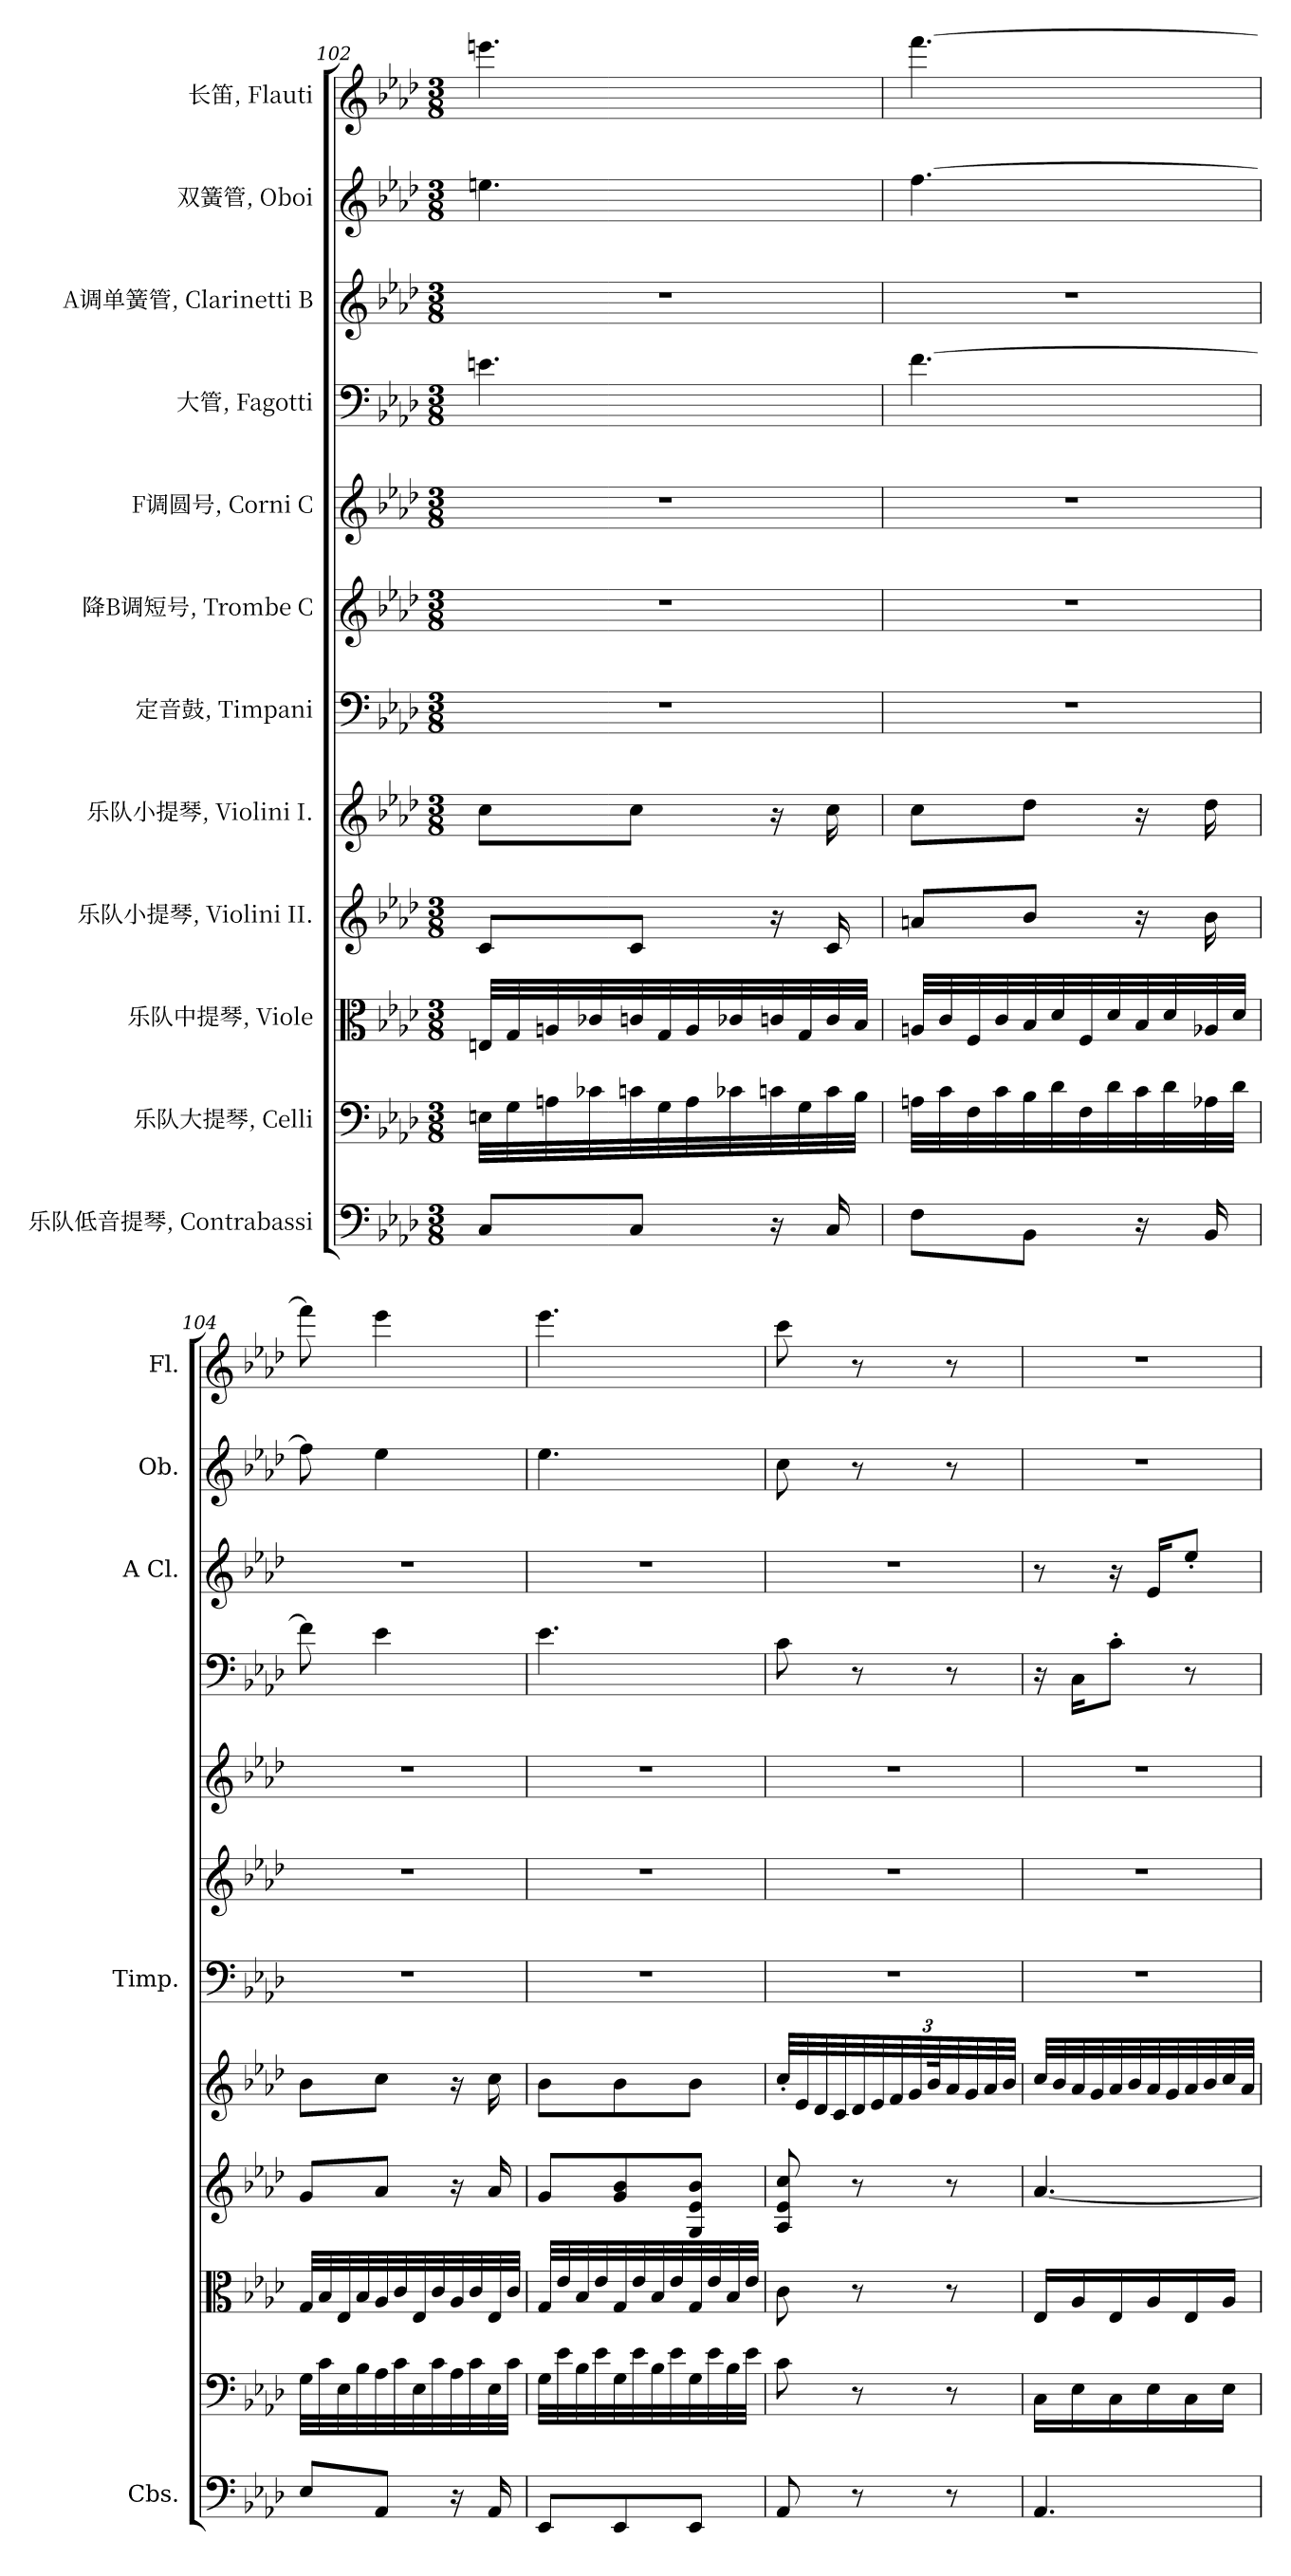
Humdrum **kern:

**kern	**kern	**kern	**kern	**kern	**kern	**kern	**kern	**kern	**kern	**kern	**kern
*part12	*part11	*part10	*part9	*part8	*part7	*part6	*part5	*part4	*part3	*part2	*part1
*staff12	*staff11	*staff10	*staff9	*staff8	*staff7	*staff6	*staff5	*staff4	*staff3	*staff2	*staff1
*I"乐队低音提琴, Contrabassi	*I"乐队大提琴, Celli	*I"乐队中提琴, Viole	*I"乐队小提琴, Violini II.	*I"乐队小提琴, Violini I.	*I"定音鼓, Timpani	*I"降B调短号, Trombe C	*I"F调圆号, Corni C	*I"大管, Fagotti	*I"A调单簧管, Clarinetti B	*I"双簧管, Oboi	*I"长笛, Flauti
*I'Cbs.	*	*	*	*	*I'Timp.	*	*	*	*I'A Cl.	*I'Ob.	*I'Fl.
*clefF4	*clefF4	*clefC3	*clefG2	*clefG2	*clefF4	*clefG2	*clefG2	*clefF4	*clefG2	*clefG2	*clefG2
*ITrd7c12	*	*	*	*	*	*ITrd1c2	*ITrd4c7	*	*ITrd2c3	*	*
*k[b-e-a-d-]	*k[b-e-a-d-]	*k[b-e-a-d-]	*k[b-e-a-d-]	*k[b-e-a-d-]	*k[b-e-a-d-]	*k[b-e-a-d-g-c-]	*k[b-e-a-d-g-]	*k[b-e-a-d-]	*k[b-]	*k[b-e-a-d-]	*k[b-e-a-d-]
*M3/8	*M3/8	*M3/8	*M3/8	*M3/8	*M3/8	*M3/8	*M3/8	*M3/8	*M3/8	*M3/8	*M3/8
=102	=102	=102	=102	=102	=102	=102	=102	=102	=102	=102	=102
8CC/L	32En\LLL	32En/LLL	8c/L	8cc\L	4.r	4.r	4.r	4.en\	4.r	4.een\	4.eeen\
.	32G\	32G/	.	.	.	.	.	.	.	.	.
.	32An\	32An/	.	.	.	.	.	.	.	.	.
.	32c-X\	32c-X/	.	.	.	.	.	.	.	.	.
8CC/J	32cn\	32cn/	8c/J	8cc\J	.	.	.	.	.	.	.
.	32G\	32G/	.	.	.	.	.	.	.	.	.
.	32A\	32A/	.	.	.	.	.	.	.	.	.
.	32c-X\	32c-X/	.	.	.	.	.	.	.	.	.
16r	32cn\	32cn/	16r	16r	.	.	.	.	.	.	.
.	32G\	32G/	.	.	.	.	.	.	.	.	.
16CC/	32c\	32c/	16c/	16cc\	.	.	.	.	.	.	.
.	32B-\JJJ	32B-/JJJ	.	.	.	.	.	.	.	.	.
!!LO:PB:g=z
=103	=103	=103	=103	=103	=103	=103	=103	=103	=103	=103	=103
8FF\L	32An\LLL	32An/LLL	8an/L	8cc\L	4.r	4.r	4.r	[4.f\	4.r	[4.ff\	[4.fff\
.	32c\	32c/	.	.	.	.	.	.	.	.	.
.	32F\	32F/	.	.	.	.	.	.	.	.	.
.	32c\	32c/	.	.	.	.	.	.	.	.	.
8BBB-\J	32B-\	32B-/	8b-/J	8dd-\J	.	.	.	.	.	.	.
.	32d-\	32d-/	.	.	.	.	.	.	.	.	.
.	32F\	32F/	.	.	.	.	.	.	.	.	.
.	32d-\	32d-/	.	.	.	.	.	.	.	.	.
16r	32c\	32B-/	16r	16r	.	.	.	.	.	.	.
.	32d-\	32d-/	.	.	.	.	.	.	.	.	.
16BBB-/	32A-X\	32A-X/	16b-\	16dd-\	.	.	.	.	.	.	.
.	32d-\JJJ	32d-/JJJ	.	.	.	.	.	.	.	.	.
=104	=104	=104	=104	=104	=104	=104	=104	=104	=104	=104	=104
8EE-/L	32G\LLL	32G/LLL	8g/L	8b-\L	4.r	4.r	4.r	8f\]	4.r	8ff\]	8fff\]
.	32c\	32B-/	.	.	.	.	.	.	.	.	.
.	32E-\	32E-/	.	.	.	.	.	.	.	.	.
.	32B-\	32B-/	.	.	.	.	.	.	.	.	.
8AAA-/J	32A-\	32A-/	8a-/J	8cc\J	.	.	.	4e-\	.	4ee-\	4eee-\
.	32c\	32c/	.	.	.	.	.	.	.	.	.
.	32E-\	32E-/	.	.	.	.	.	.	.	.	.
.	32c\	32c/	.	.	.	.	.	.	.	.	.
16r	32A-\	32A-/	16r	16r	.	.	.	.	.	.	.
.	32c\	32c/	.	.	.	.	.	.	.	.	.
16AAA-/	32E-\	32E-/	16a-/	16cc\	.	.	.	.	.	.	.
.	32c\JJJ	32c/JJJ	.	.	.	.	.	.	.	.	.
=105	=105	=105	=105	=105	=105	=105	=105	=105	=105	=105	=105
8EEE-/L	32G\LLL	32G/LLL	8g/L	8b-\L	4.r	4.r	4.r	4.e-\	4.r	4.ee-\	4.eee-\
.	32e-\	32e-/	.	.	.	.	.	.	.	.	.
.	32B-\	32B-/	.	.	.	.	.	.	.	.	.
.	32e-\	32e-/	.	.	.	.	.	.	.	.	.
8EEE-/	32G\	32G/	8g/ 8b-/	8b-\	.	.	.	.	.	.	.
.	32e-\	32e-/	.	.	.	.	.	.	.	.	.
.	32B-\	32B-/	.	.	.	.	.	.	.	.	.
.	32e-\	32e-/	.	.	.	.	.	.	.	.	.
8EEE-/J	32G\	32G/	8G/ 8e-/ 8b-/J	8b-\J	.	.	.	.	.	.	.
.	32e-\	32e-/	.	.	.	.	.	.	.	.	.
.	32B-\	32B-/	.	.	.	.	.	.	.	.	.
.	32e-\JJJ	32e-/JJJ	.	.	.	.	.	.	.	.	.
!!LO:PB:g=z
=106	=106	=106	=106	=106	=106	=106	=106	=106	=106	=106	=106
8AAA-/	8c\	8c\	8A-/ 8e-/ 8cc/	32cc'/LLL	4.r	4.r	4.r	8c\	4.r	8cc\	8ccc\
.	.	.	.	32e-/	.	.	.	.	.	.	.
.	.	.	.	32d-/	.	.	.	.	.	.	.
.	.	.	.	32c/	.	.	.	.	.	.	.
8r	8r	8r	8r	32d-/	.	.	.	8r	.	8r	8r
.	.	.	.	32e-/	.	.	.	.	.	.	.
.	.	.	.	32f/	.	.	.	.	.	.	.
*	*	*	*	*Xbrackettup	*	*	*	*	*	*	*
.	.	.	.	48g/	.	.	.	.	.	.	.
.	.	.	.	96b-/K	.	.	.	.	.	.	.
8r	8r	8r	8r	32a-/	.	.	.	8r	.	8r	8r
.	.	.	.	32g/	.	.	.	.	.	.	.
.	.	.	.	32a-/	.	.	.	.	.	.	.
.	.	.	.	32b-/JJJ	.	.	.	.	.	.	.
=107	=107	=107	=107	=107	=107	=107	=107	=107	=107	=107	=107
4.AAA-/	16C\LL	16E-/LL	[4.a-/	32cc/LLL	4.r	4.r	4.r	16r	8r	4.r	4.r
.	.	.	.	32b-/	.	.	.	.	.	.	.
.	16E-\	16A-/	.	32a-/	.	.	.	16C\KL	.	.	.
.	.	.	.	32g/	.	.	.	.	.	.	.
.	16C\	16E-/	.	32a-/	.	.	.	8c'\J	16r	.	.
.	.	.	.	32b-/	.	.	.	.	.	.	.
.	16E-\	16A-/	.	32a-/	.	.	.	.	16c/KL	.	.
.	.	.	.	32g/	.	.	.	.	.	.	.
.	16C\	16E-/	.	32a-/	.	.	.	8r	8cc'/J	.	.
.	.	.	.	32b-/	.	.	.	.	.	.	.
.	16E-\JJ	16A-/JJ	.	32cc/	.	.	.	.	.	.	.
.	.	.	.	32a-/JJJ	.	.	.	.	.	.	.
=	=	=	=	=	=	=	=	=	=	=	=
*-	*-	*-	*-	*-	*-	*-	*-	*-	*-	*-	*-
